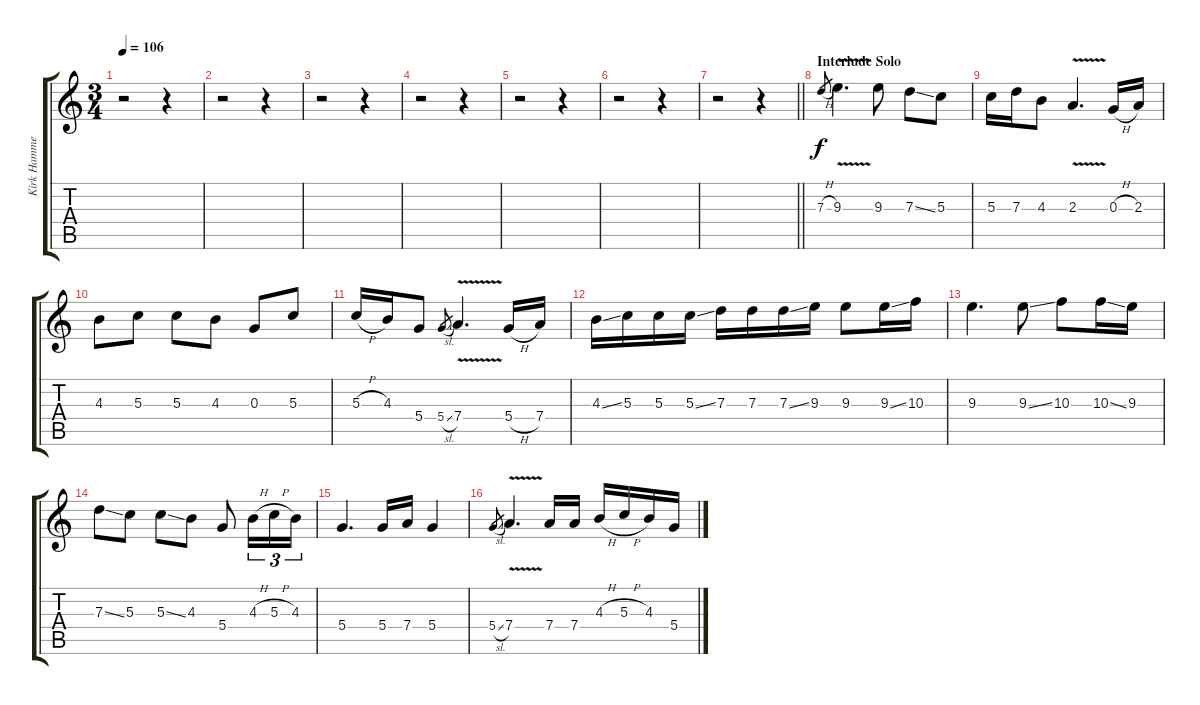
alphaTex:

\track ("Kirk Hammett" "Kirk Hamme") {instrument distortionguitar}
\staff {score tabs}
\tuning (E4 B3 G3 D3 A2 E2) {hide}
\ts (3 4)
\tempo 106
\clef g2
\ks c
r.2{dy f} r.4 |
r.2 r.4 |
r.2 r.4 |
r.2 r.4 |
r.2 r.4 |
r.2 r.4 |
\barLineRight lightlight
r.2 r.4 |
\section ("" "Interlude Solo")
7.3{h}.8{gr} 9.3{v}.4{d volume 16} 9.3.8 7.3{ss}.8 5.3.8 |
5.3.16 7.3.16 4.3.8 2.3{v}.4{d} 0.3{h}.16 2.3.16 |
4.3.8 5.3.8 5.3.8 4.3.8 0.3.8 5.3.8 |
5.3{h}.16 4.3.16 5.4.8 5.4{sl}.8{gr} 7.4{v}.4{d} 5.4{h}.16 7.4.16 |
4.3{ss}.16 5.3.16 5.3.16 5.3{ss}.16 7.3.16 7.3.16 7.3{ss}.16 9.3.16 9.3.8 9.3{ss}.16 10.3.16 |
9.3.4{d} 9.3{ss}.8 10.3.8 10.3{ss}.16 9.3.16 |
7.3{ss}.8 5.3.8 5.3{ss}.8 4.3.8 5.4.8 4.3{h}.16{tu (3 2)} 5.3{h}.16{tu (3 2)} 4.3.16{tu (3 2)} |
5.4.4{d} 5.4.16 7.4.16 5.4.4 |
5.4{sl}.8{gr} 7.4{v}.4{d} 7.4.16 7.4.16 4.3{h}.16 5.3{h}.16 4.3.16 5.4.16
